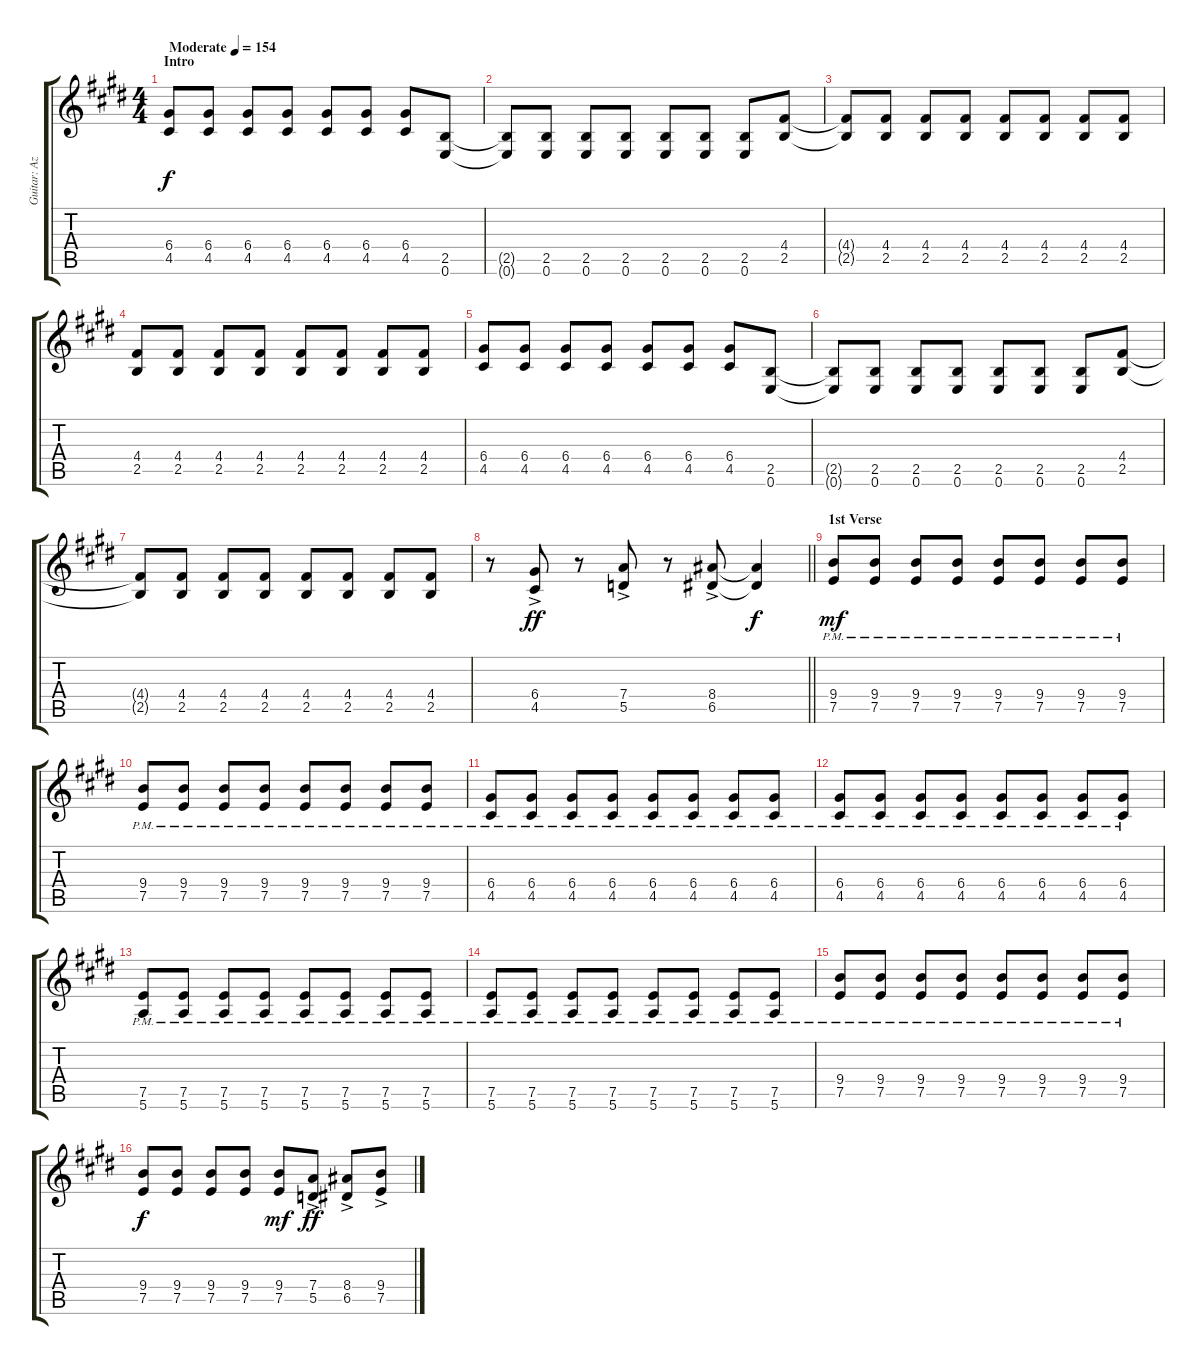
\track ("Guitar: Azusa Nakano" "Guitar: Az") {instrument distortionguitar}
\staff {score tabs}
\tuning (E4 B3 G3 D3 A2 E2) {hide}
\ts (4 4)
\section ("" "Intro")
\tempo (154 "Moderate")
\clef g2
\ks e
(6.4 4.5).8{dy f instrument distortionguitar} (6.4 4.5).8 (6.4 4.5).8 (6.4 4.5).8 (6.4 4.5).8 (6.4 4.5).8 (6.4 4.5).8 (2.5 0.6).8 |
(2.5{t} 0.6{t}).8 (2.5 0.6).8 (2.5 0.6).8 (2.5 0.6).8 (2.5 0.6).8 (2.5 0.6).8 (2.5 0.6).8 (4.4 2.5).8 |
(4.4{t} 2.5{t}).8 (4.4 2.5).8 (4.4 2.5).8 (4.4 2.5).8 (4.4 2.5).8 (4.4 2.5).8 (4.4 2.5).8 (4.4 2.5).8 |
(4.4 2.5).8 (4.4 2.5).8 (4.4 2.5).8 (4.4 2.5).8 (4.4 2.5).8 (4.4 2.5).8 (4.4 2.5).8 (4.4 2.5).8 |
(6.4 4.5).8 (6.4 4.5).8 (6.4 4.5).8 (6.4 4.5).8 (6.4 4.5).8 (6.4 4.5).8 (6.4 4.5).8 (2.5 0.6).8 |
(2.5{t} 0.6{t}).8 (2.5 0.6).8 (2.5 0.6).8 (2.5 0.6).8 (2.5 0.6).8 (2.5 0.6).8 (2.5 0.6).8 (4.4 2.5).8 |
(4.4{t} 2.5{t}).8 (4.4 2.5).8 (4.4 2.5).8 (4.4 2.5).8 (4.4 2.5).8 (4.4 2.5).8 (4.4 2.5).8 (4.4 2.5).8 |
\barLineRight lightlight
r.8 (6.4{ac} 4.5{ac}).8{dy ff} r.8 (7.4{ac} 5.5{ac}).8 r.8 (8.4{ac} 6.5{ac}).8 (8.4{t} 6.5{t}).4{dy f} |
\section ("" "1st Verse")
(9.4{pm} 7.5{pm}).8{dy mf} (9.4{pm} 7.5{pm}).8 (9.4{pm} 7.5{pm}).8 (9.4{pm} 7.5{pm}).8 (9.4{pm} 7.5{pm}).8 (9.4{pm} 7.5{pm}).8 (9.4{pm} 7.5{pm}).8 (9.4{pm} 7.5{pm}).8 |
(9.4{pm} 7.5{pm}).8 (9.4{pm} 7.5{pm}).8 (9.4{pm} 7.5{pm}).8 (9.4{pm} 7.5{pm}).8 (9.4{pm} 7.5{pm}).8 (9.4{pm} 7.5{pm}).8 (9.4{pm} 7.5{pm}).8 (9.4{pm} 7.5{pm}).8 |
(6.4{pm} 4.5{pm}).8 (6.4{pm} 4.5{pm}).8 (6.4{pm} 4.5{pm}).8 (6.4{pm} 4.5{pm}).8 (6.4{pm} 4.5{pm}).8 (6.4{pm} 4.5{pm}).8 (6.4{pm} 4.5{pm}).8 (6.4{pm} 4.5{pm}).8 |
(6.4{pm} 4.5{pm}).8 (6.4{pm} 4.5{pm}).8 (6.4{pm} 4.5{pm}).8 (6.4{pm} 4.5{pm}).8 (6.4{pm} 4.5{pm}).8 (6.4{pm} 4.5{pm}).8 (6.4{pm} 4.5{pm}).8 (6.4{pm} 4.5{pm}).8 |
(7.5{pm} 5.6{pm}).8 (7.5{pm} 5.6{pm}).8 (7.5{pm} 5.6{pm}).8 (7.5{pm} 5.6{pm}).8 (7.5{pm} 5.6{pm}).8 (7.5{pm} 5.6{pm}).8 (7.5{pm} 5.6{pm}).8 (7.5{pm} 5.6{pm}).8 |
(7.5{pm} 5.6{pm}).8 (7.5{pm} 5.6{pm}).8 (7.5{pm} 5.6{pm}).8 (7.5{pm} 5.6{pm}).8 (7.5{pm} 5.6{pm}).8 (7.5{pm} 5.6{pm}).8 (7.5{pm} 5.6{pm}).8 (7.5{pm} 5.6{pm}).8 |
(9.4{pm} 7.5{pm}).8 (9.4{pm} 7.5{pm}).8 (9.4{pm} 7.5{pm}).8 (9.4{pm} 7.5{pm}).8 (9.4{pm} 7.5{pm}).8 (9.4{pm} 7.5{pm}).8 (9.4{pm} 7.5{pm}).8 (9.4{pm} 7.5{pm}).8 |
(9.4 7.5).8{dy f} (9.4 7.5).8 (9.4 7.5).8 (9.4 7.5).8 (9.4 7.5).8{dy mf} (7.4{ac} 5.5{ac}).8{dy ff} (8.4{ac} 6.5{ac}).8 (9.4{ac} 7.5{ac}).8
